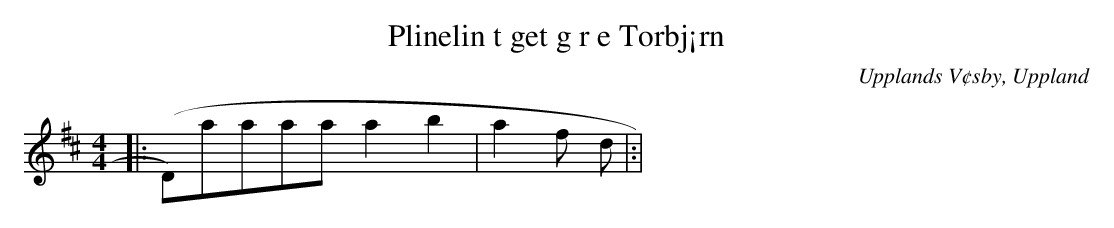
X:1
T:Plinelin t get g r e Torbj¡rn
O:Upplands V¢sby, Uppland
M:4/4
L:1/8
K:D
|: (D)aaaa a2 b2 |a2f#2 d1 |:|
